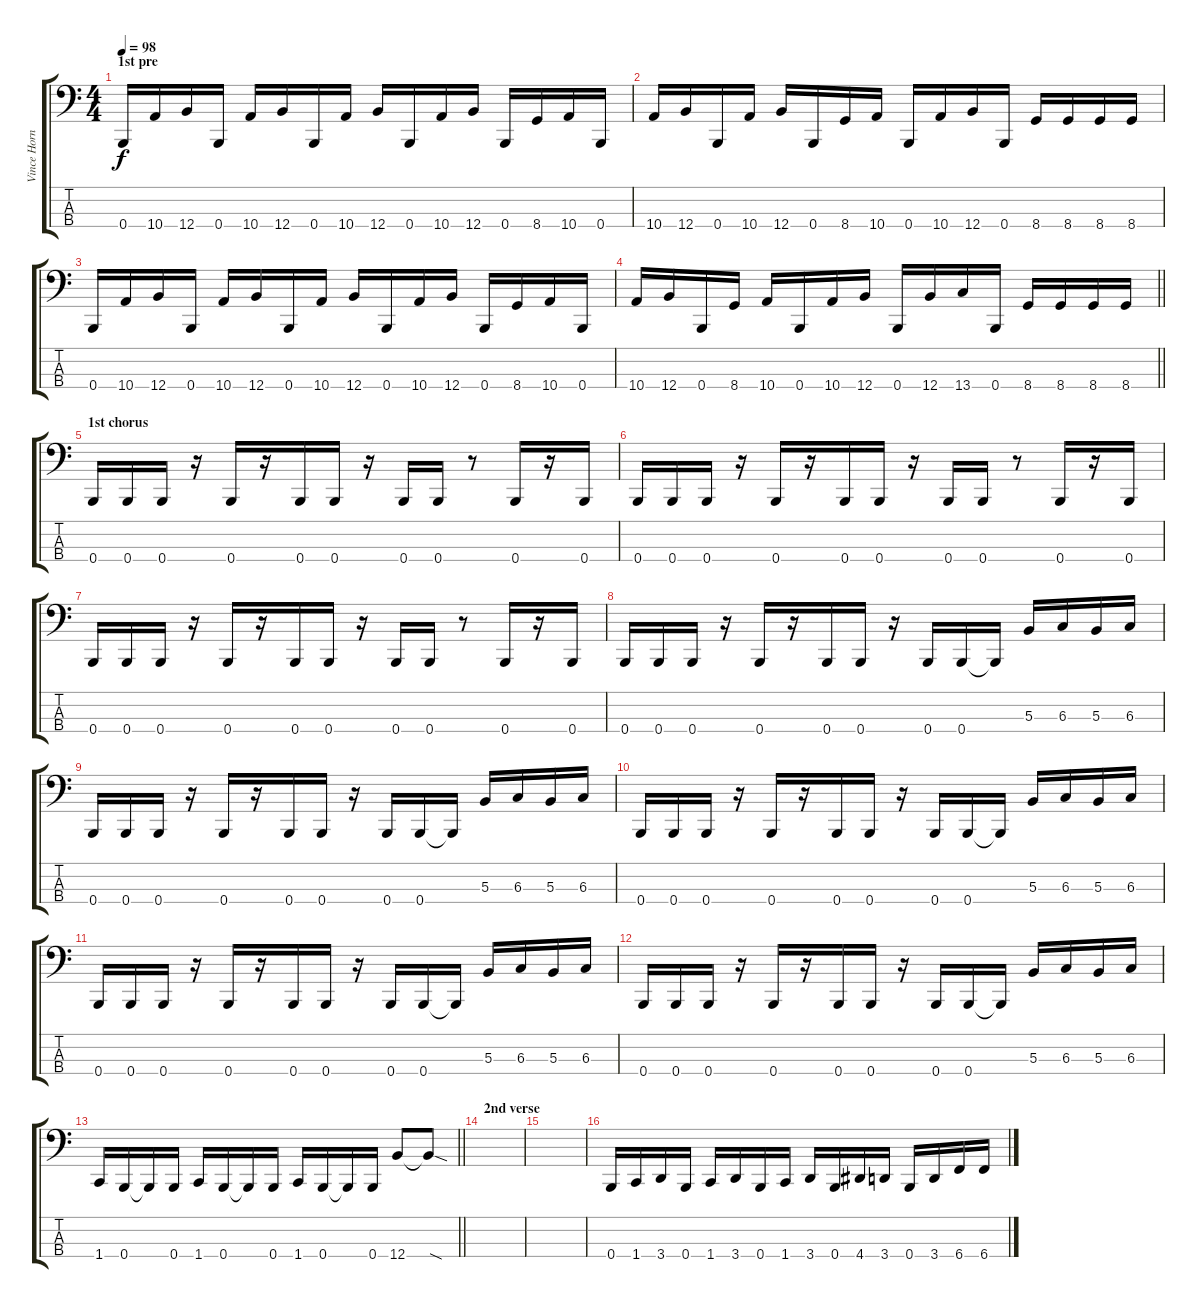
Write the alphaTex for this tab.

\track ("Vince Hornsby" "Vince Horn") {instrument electricbasspick}
\staff {score tabs}
\tuning (E2 B1 Gb1 B0) {hide}
\ts (4 4)
\section ("" "1st pre")
\tempo 98
\clef f4
\ks c
0.4.16{dy f} 10.4.16 12.4.16 0.4.16 10.4.16 12.4.16 0.4.16 10.4.16 12.4.16 0.4.16 10.4.16 12.4.16 0.4.16 8.4.16 10.4.16 0.4.16 |
10.4.16 12.4.16 0.4.16 10.4.16 12.4.16 0.4.16 8.4.16 10.4.16 0.4.16 10.4.16 12.4.16 0.4.16 8.4.16 8.4.16 8.4.16 8.4.16 |
0.4.16 10.4.16 12.4.16 0.4.16 10.4.16 12.4.16 0.4.16 10.4.16 12.4.16 0.4.16 10.4.16 12.4.16 0.4.16 8.4.16 10.4.16 0.4.16 |
\barLineRight lightlight
10.4.16 12.4.16 0.4.16 8.4.16 10.4.16 0.4.16 10.4.16 12.4.16 0.4.16 12.4.16 13.4.16 0.4.16 8.4.16 8.4.16 8.4.16 8.4.16 |
\section ("" "1st chorus")
0.4.16 0.4.16 0.4.16 r.16 0.4.16 r.16 0.4.16 0.4.16 r.16 0.4.16 0.4.16 r.8 0.4.16 r.16 0.4.16 |
0.4.16 0.4.16 0.4.16 r.16 0.4.16 r.16 0.4.16 0.4.16 r.16 0.4.16 0.4.16 r.8 0.4.16 r.16 0.4.16 |
0.4.16 0.4.16 0.4.16 r.16 0.4.16 r.16 0.4.16 0.4.16 r.16 0.4.16 0.4.16 r.8 0.4.16 r.16 0.4.16 |
0.4.16 0.4.16 0.4.16 r.16 0.4.16 r.16 0.4.16 0.4.16 r.16 0.4.16 0.4.16 0.4{t}.16 5.3.16 6.3.16 5.3.16 6.3.16 |
0.4.16 0.4.16 0.4.16 r.16 0.4.16 r.16 0.4.16 0.4.16 r.16 0.4.16 0.4.16 0.4{t}.16 5.3.16 6.3.16 5.3.16 6.3.16 |
0.4.16 0.4.16 0.4.16 r.16 0.4.16 r.16 0.4.16 0.4.16 r.16 0.4.16 0.4.16 0.4{t}.16 5.3.16 6.3.16 5.3.16 6.3.16 |
0.4.16 0.4.16 0.4.16 r.16 0.4.16 r.16 0.4.16 0.4.16 r.16 0.4.16 0.4.16 0.4{t}.16 5.3.16 6.3.16 5.3.16 6.3.16 |
0.4.16 0.4.16 0.4.16 r.16 0.4.16 r.16 0.4.16 0.4.16 r.16 0.4.16 0.4.16 0.4{t}.16 5.3.16 6.3.16 5.3.16 6.3.16 |
\barLineRight lightlight
1.4.16 0.4.16 0.4{t}.16 0.4.16 1.4.16 0.4.16 0.4{t}.16 0.4.16 1.4.16 0.4.16 0.4{t}.16 0.4.16 12.4.8 12.4{sod t}.8 |
\section ("" "2nd verse")
|
|
0.4.16 1.4.16 3.4.16 0.4.16 1.4.16 3.4.16 0.4.16 1.4.16 3.4.16 0.4.16 4.4.16 3.4.16 0.4.16 3.4.16 6.4.16 6.4.16
